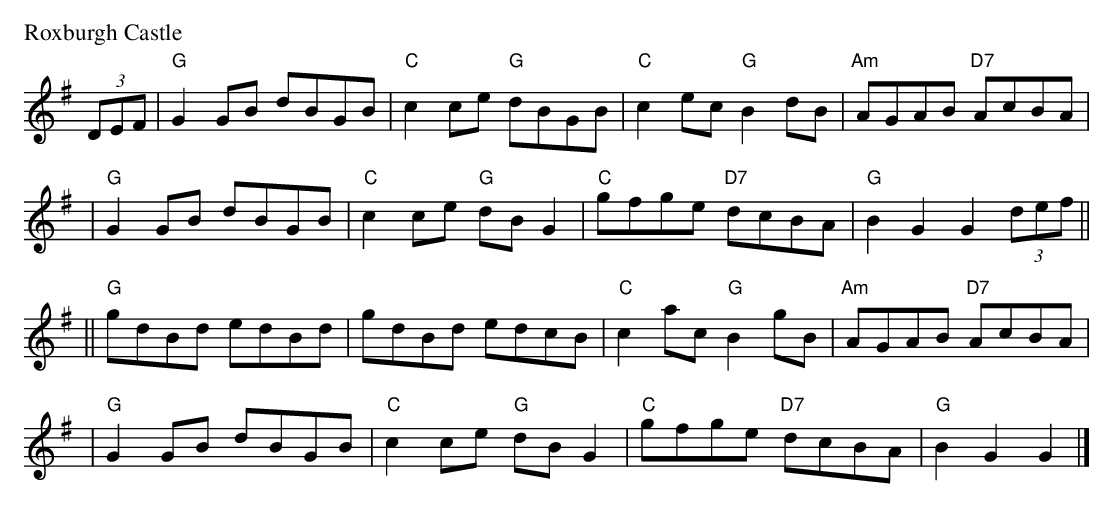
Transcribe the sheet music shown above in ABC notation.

X:1
P: Roxburgh Castle
K: G
(3DEF \
| "G"G2GB dBGB \
| "C"c2ce "G"dBGB \
| "C"c2ec  "G"B2dB \
| "Am"AGAB "D7"AcBA |
| "G"G2GB dBGB \
| "C"c2ce "G"dBG2 \
| "C"gfge "D7"dcBA \
| "G"B2G2 G2 (3def ||
|| "G"gdBd edBd \
| gdBd edcB \
| "C"c2ac "G"B2gB \
| "Am"AGAB "D7"AcBA |
| "G"G2GB dBGB \
| "C"c2ce "G"dBG2 \
| "C"gfge "D7"dcBA \
| "G"B2G2 G2 |]
